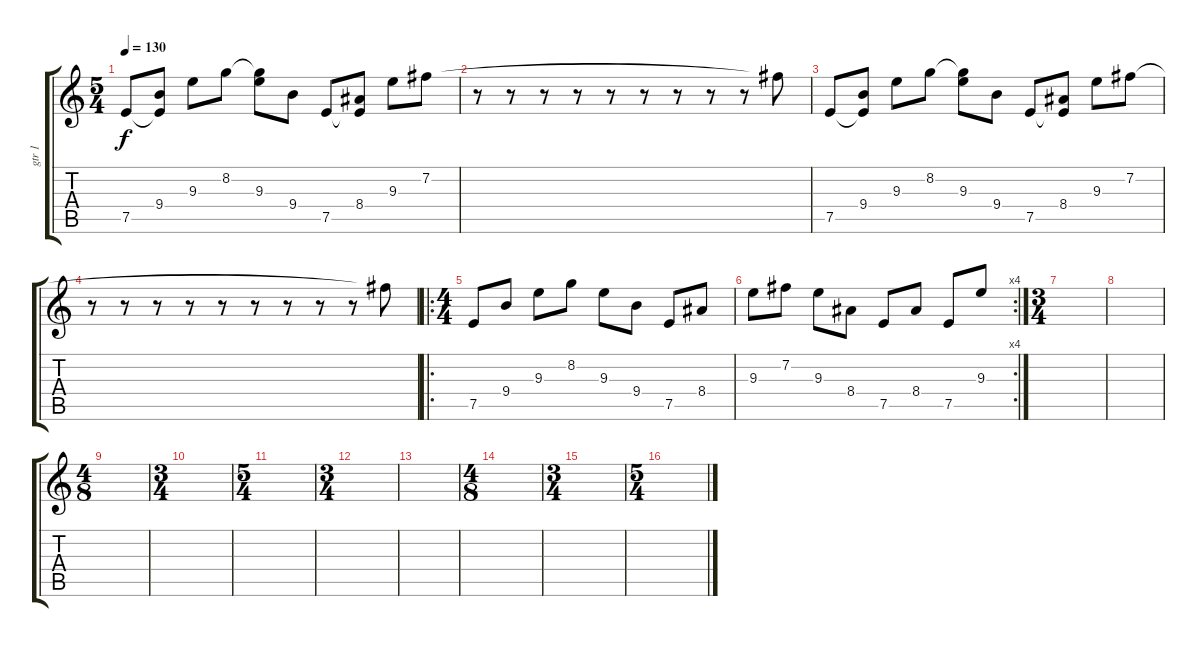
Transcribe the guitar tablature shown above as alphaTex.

\track ("gtr 1" "gtr 1") {instrument electricguitarmuted}
\staff {score tabs}
\tuning (E4 B3 G3 D3 A2 E2) {hide}
\ts (5 4)
\tempo 130
\clef g2
\ks c
7.5.8{dy f instrument electricguitarmuted} (9.4 7.5{t}).8 9.3.8 8.2.8 (8.2{t} 9.3).8 9.4.8 7.5.8 (8.4 7.5{t}).8 9.3.8 7.2.8 |
r.8 r.8 r.8 r.8 r.8 r.8 r.8 r.8 r.8 7.2{t}.8 |
7.5.8 (9.4 7.5{t}).8 9.3.8 8.2.8 (8.2{t} 9.3).8 9.4.8 7.5.8 (8.4 7.5{t}).8 9.3.8 7.2.8 |
r.8 r.8 r.8 r.8 r.8 r.8 r.8 r.8 r.8 7.2{t}.8 |
\ro
\ts (4 4)
7.5.8 9.4.8 9.3.8 8.2.8 9.3.8 9.4.8 7.5.8 8.4.8 |
\rc 4
9.3.8 7.2.8 9.3.8 8.4.8 7.5.8 8.4.8 7.5.8 9.3.8 |
\ts (3 4)
|
|
\ts (4 8)
|
\ts (3 4)
|
\ts (5 4)
|
\ts (3 4)
|
|
\ts (4 8)
|
\ts (3 4)
|
\ts (5 4)
